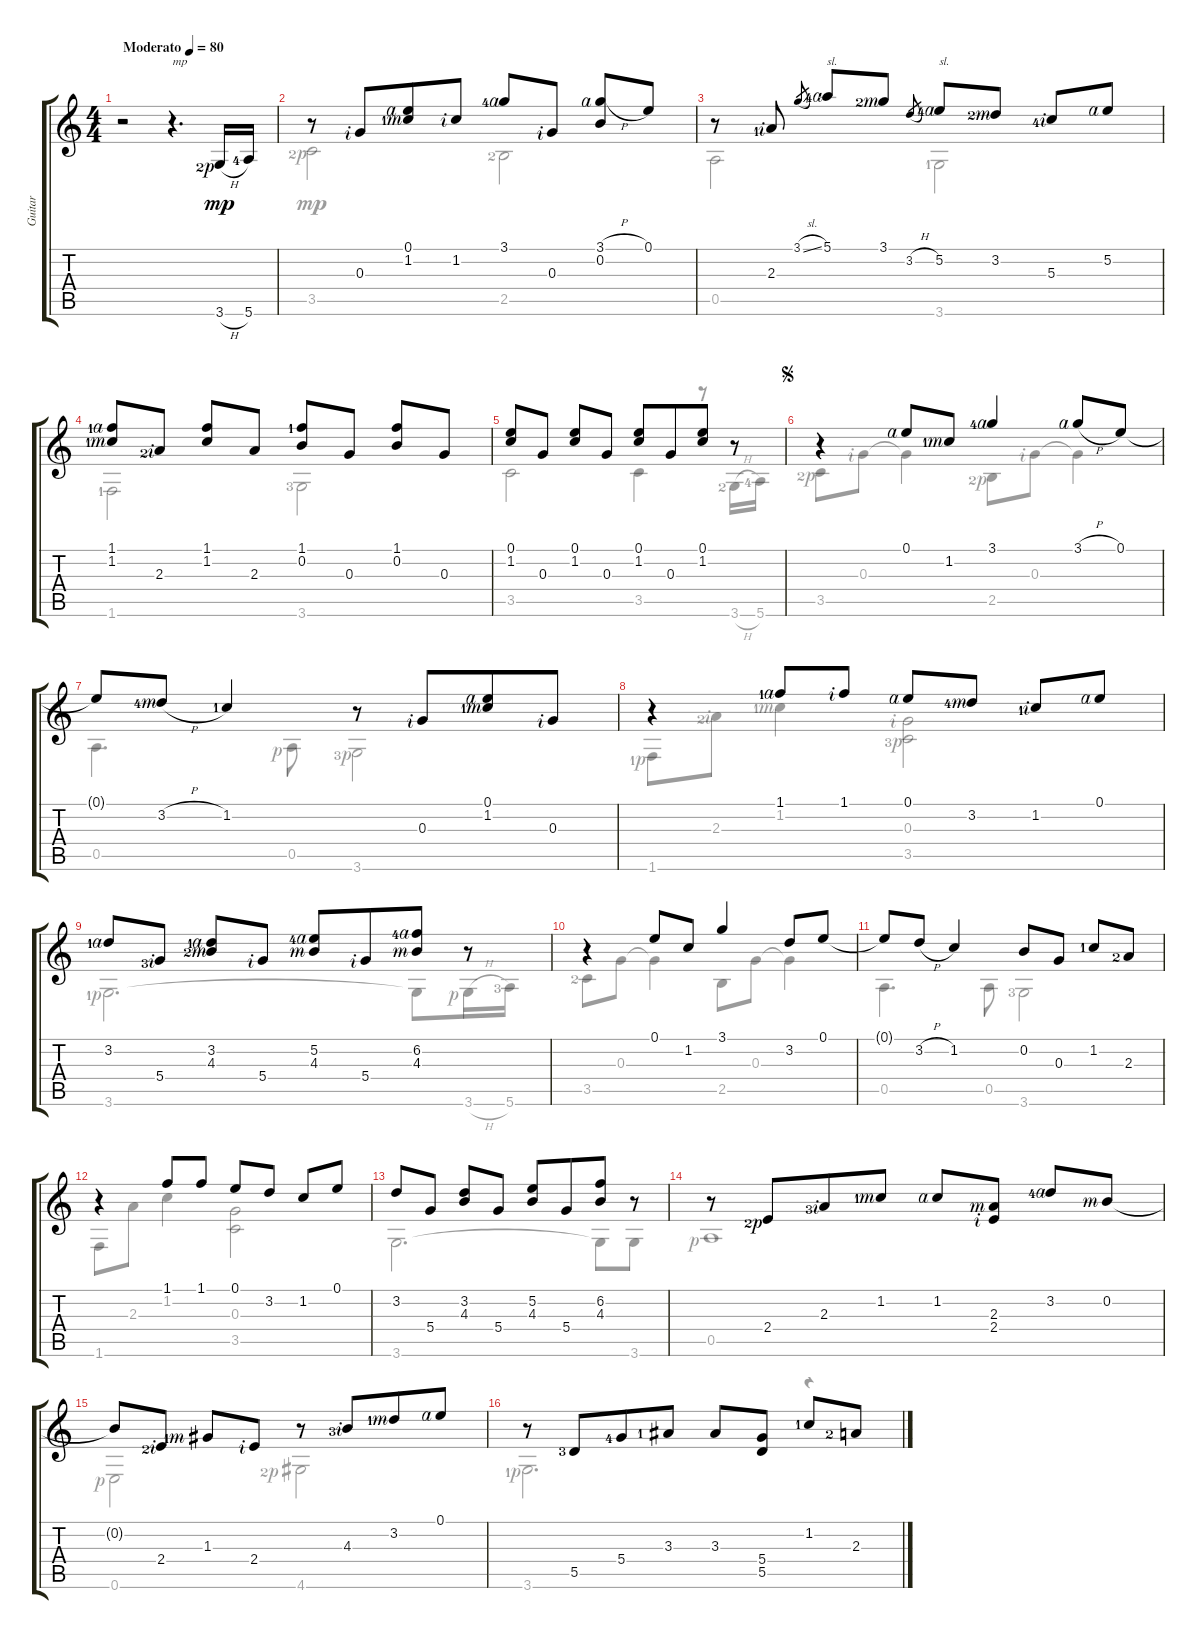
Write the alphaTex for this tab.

\track ("Guitar" "Guitar") {instrument acousticguitarsteel}
\staff {score tabs}
\tuning (E4 B3 G3 D3 A2 E2) {hide}
\voice
\ts (4 4)
\tempo (80 "Moderato")
\clef g2
\ks c
r.2{dy mp instrument acousticguitarsteel} r.4{d txt "mp"} 3.6{h lf 3 rf 1}.16 5.6{lf 5}.16 |
r.8 0.3{rf 2}.8{beam merge} (0.1{rf 4} 1.2{lf 2 rf 3}).8 1.2{rf 2}.8 3.1{lf 5 rf 4}.8 0.3{rf 2}.8 (3.1{h rf 4} 0.2).8 0.1.8 |
r.8 2.3{lf 2 rf 2}.8 3.1{sl}.8{gr beam merge} 5.1{lf 5 rf 4}.8{txt "sl."} 3.1{lf 3 rf 3}.8 3.2{h}.8{gr} 5.2{lf 5 rf 4}.8{txt "sl."} 3.2{lf 3 rf 3}.8 5.3{lf 5 rf 2}.8 5.2{rf 4}.8 |
(1.1{lf 2 rf 4} 1.2{lf 2 rf 3}).8 2.3{lf 3 rf 2}.8 (1.1 1.2).8 2.3.8 (1.1{lf 2} 0.2).8 0.3.8 (1.1 0.2).8 0.3.8 |
(0.1 1.2).8 0.3.8 (0.1 1.2).8 0.3.8 (0.1 1.2).8 0.3.8{beam merge} (0.1 1.2).8 r.8 |
\jump segno
r.4 0.1{rf 4}.8 1.2{lf 2 rf 3}.8 3.1{lf 5 rf 4}.4 3.1{h rf 4}.8 0.1.8 |
0.1{t}.8 3.2{h lf 5 rf 3}.8 1.2{lf 2}.4 r.8 0.3{rf 2}.8{beam merge} (0.1{rf 4} 1.2{lf 2 rf 3}).8 0.3{rf 2}.8 |
r.4 1.1{lf 2 rf 4}.8 1.1{rf 2}.8 0.1{rf 4}.8 3.2{lf 5 rf 3}.8 1.2{lf 2 rf 2}.8 0.1{rf 4}.8 |
3.2{lf 2 rf 4}.8 5.4{lf 4 rf 2}.8 (3.2{lf 2 rf 4} 4.3{lf 3 rf 3}).8 5.4{rf 2}.8 (5.2{lf 5 rf 4} 4.3{rf 3}).8 5.4{rf 2}.8{beam merge} (6.2{lf 5 rf 4} 4.3{rf 3}).8 r.8 |
r.4 0.1.8 1.2.8 3.1.4 3.2.8 0.1.8 |
0.1{t}.8 3.2{h}.8 1.2.4 0.2.8 0.3.8 1.2{lf 2}.8 2.3{lf 3}.8 |
r.4 1.1.8 1.1.8 0.1.8 3.2.8 1.2.8 0.1.8 |
3.2.8 5.4.8 (3.2 4.3).8 5.4.8 (5.2 4.3).8 5.4.8{beam merge} (6.2 4.3).8 r.8 |
r.8 2.4{lf 3 rf 1}.8{beam merge} 2.3{lf 4 rf 2}.8 1.2{lf 2 rf 3}.8 1.2{rf 4}.8 (2.3{rf 3} 2.4{rf 2}).8 3.2{lf 5 rf 4}.8 0.2{rf 3}.8 |
0.2{t}.8 2.4{lf 3 rf 2}.8 1.3{lf 2 rf 3}.8 2.4{rf 2}.8 r.8 4.3{lf 4 rf 2}.8{beam merge} 3.2{lf 2 rf 3}.8 0.1{rf 4}.8 |
r.8 5.5{lf 4}.8{beam merge} 5.4{lf 5}.8 3.3{lf 2}.8 3.3.8 (5.4 5.5).8 1.2{lf 2}.8 2.3{lf 3}.8
\voice
\clef g2
\ottava regular
\simile none
\ks c
|
3.5{lf 3 rf 1}.2 2.5{lf 3}.2 |
0.5.2 3.6{lf 2}.2 |
1.6{lf 2}.2 3.6{lf 4}.2 |
3.5.2 3.5.4 r.8 3.6{h lf 3}.16 5.6{lf 5}.16 |
3.5{lf 3 rf 1}.8 0.3{rf 2}.8 0.3{t}.4 2.5{lf 3 rf 1}.8 0.3{rf 2}.8 0.3{t}.4 |
0.5.4{d} 0.5{rf 1}.8 3.6{lf 4 rf 1}.2 |
1.6{lf 2 rf 1}.8 2.3{lf 3 rf 2}.8 1.2{lf 2 rf 3}.4 (0.3{rf 2} 3.5{lf 4 rf 1}).2 |
3.6{lf 2 rf 1}.2{d} 3.6{t}.8 3.6{h rf 1}.16 5.6{lf 4}.16 |
3.5{lf 3}.8 0.3.8 0.3{t}.4 2.5.8 0.3.8 0.3{t}.4 |
0.5.4{d} 0.5.8 3.6{lf 4}.2 |
1.6.8 2.3.8 1.2.4 (0.3 3.5).2 |
3.6.2{d} 3.6{t}.8 3.6.8 |
0.5{rf 1}.1 |
0.6{rf 1}.2 4.6{lf 3 rf 1}.2 |
3.6{lf 2 rf 1}.2{d} r.4
